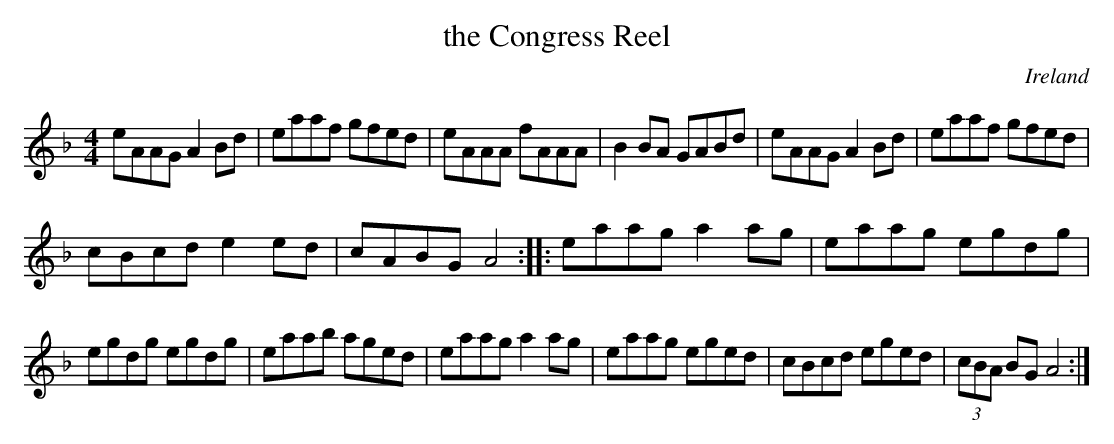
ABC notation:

X:1
T:the Congress Reel
O:Ireland
M:4/4
K:GDor
eAAG A2Bd|eaaf gfed|eAAA fAAA|B2BA GABd|\
eAAG A2Bd|eaaf gfed|
cBcd e2ed|cABG A4::\
eaag a2ag|eaag egdg|
egdg egdg|eaab aged|\
eaag a2ag|eaag eged|cBcd eged|(3cBA BG A4:|
